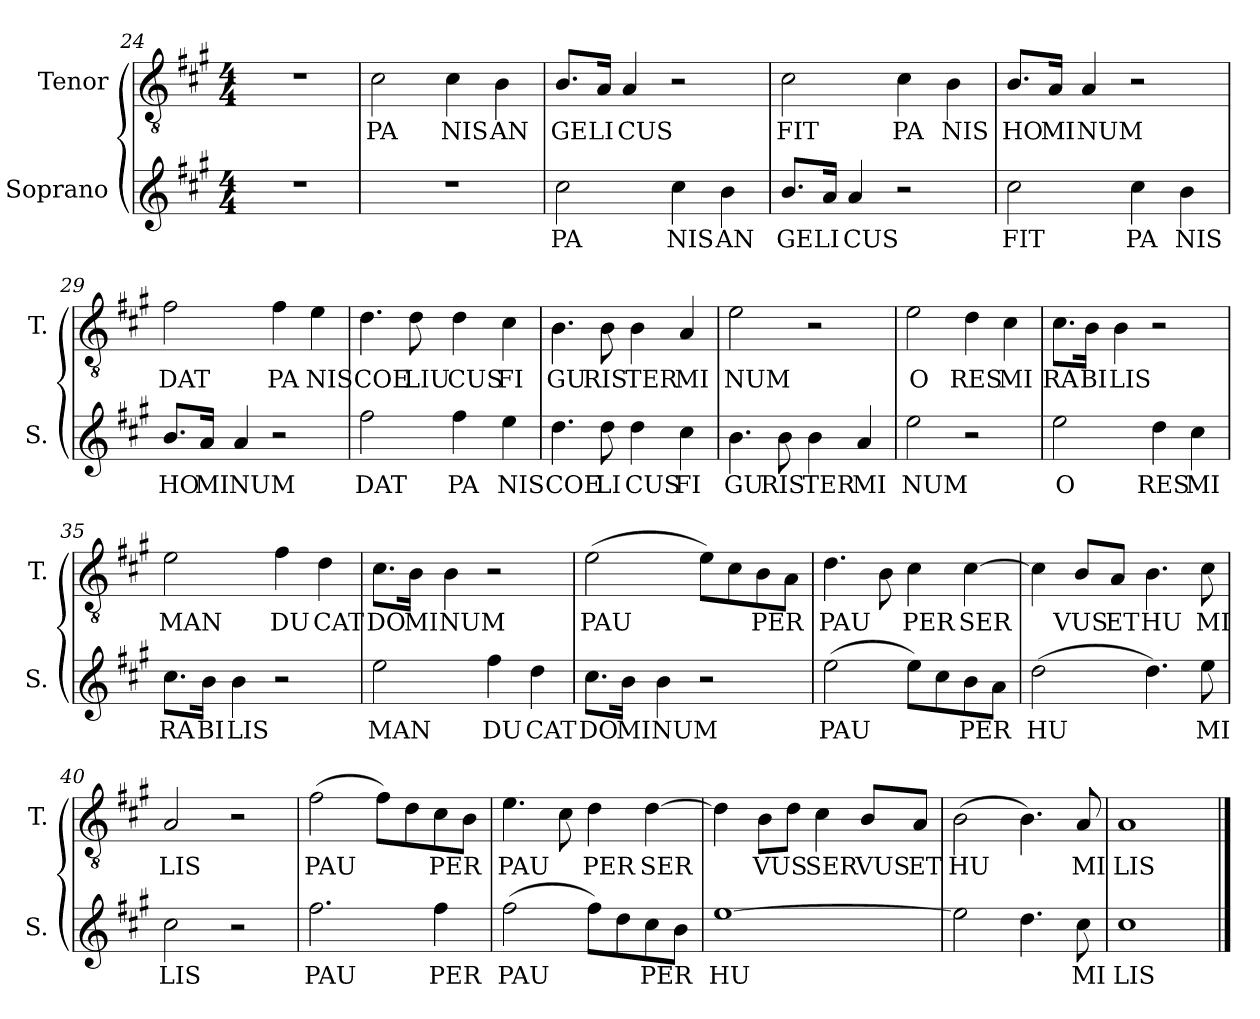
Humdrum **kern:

**kern	**text	**kern	**text
*part2	*part2	*part1	*part1
*staff2	*staff2	*staff1	*staff1
*I"Soprano	*	*I"Tenor	*
*I'S.	*	*I'T.	*
*clefG2	*	*clefGv2	*
*k[f#c#g#]	*	*k[f#c#g#]	*
*M4/4	*	*M4/4	*
=24	=24	=24	=24
1r	.	1r	.
=25	=25	=25	=25
1r	.	2c#\	PA
.	.	4c#\	NIS
.	.	4B\	AN
!!LO:PB:g=z
=26	=26	=26	=26
2cc#\	PA	8.B/L	GE
.	.	16A/Jk	LI
.	.	4A/	CUS
4cc#\	NIS	2r	.
4b\	AN	.	.
=27	=27	=27	=27
8.b/L	GE	2c#\	FIT
16a/Jk	LI	.	.
4a/	CUS	.	.
2r	.	4c#\	PA
.	.	4B\	NIS
=28	=28	=28	=28
2cc#\	FIT	8.B/L	HO
.	.	16A/Jk	MI
.	.	4A/	NUM
4cc#\	PA	2r	.
4b\	NIS	.	.
=29	=29	=29	=29
8.b/L	HO	2f#\	DAT
16a/Jk	MI	.	.
4a/	NUM	.	.
2r	.	4f#\	PA
.	.	4e\	NIS
!!LO:LB:g=z
=30	=30	=30	=30
2ff#\	DAT	4.d\	COE
.	.	8d\	LIU
4ff#\	PA	4d\	CUS
4ee\	NIS	4c#\	FI
=31	=31	=31	=31
4.dd\	COE	4.B\	GU
8dd\	LI	8B\	RIS
4dd\	CUS	4B\	TER
4cc#\	FI	4A/	MI
=32	=32	=32	=32
4.b\	GU	2e\	NUM
8b\	RIS	.	.
4b\	TER	2r	.
4a/	MI	.	.
=33	=33	=33	=33
2ee\	NUM	2e\	O
2r	.	4d\	RES
.	.	4c#\	MI
!!LO:LB:g=z
=34	=34	=34	=34
2ee\	O	8.c#\L	RA
.	.	16B\Jk	BI
.	.	4B\	LIS
4dd\	RES	2r	.
4cc#\	MI	.	.
=35	=35	=35	=35
8.cc#\L	RA	2e\	MAN
16b\Jk	BI	.	.
4b\	LIS	.	.
2r	.	4f#\	DU
.	.	4d\	CAT
=36	=36	=36	=36
2ee\	MAN	8.c#\L	DO
.	.	16B\Jk	MI
.	.	4B\	NUM
4ff#\	DU	2r	.
4dd\	CAT	.	.
=37	=37	=37	=37
8.cc#\L	DO	(2e\	PAU
16b\Jk	MI	.	.
4b\	NUM	.	.
2r	.	8e\L)	.
.	.	8c#\	.
.	.	8B\	PER
.	.	8A\J	.
!!LO:LB:g=z
=38	=38	=38	=38
(2ee\	PAU	4.d\	PAU
.	.	8B\	.
8ee\L)	.	4c#\	PER
8cc#\	.	.	.
8b\	PER	[4c#\	SER
8a\J	.	.	.
=39	=39	=39	=39
(2dd\	HU	4c#\]	.
.	.	8B/L	VUS
.	.	8A/J	ET
4.dd\)	.	4.B\	HU
8ee\	MI	8c#\	MI
=40	=40	=40	=40
2cc#\	LIS	2A/	LIS
2r	.	2r	.
=41	=41	=41	=41
2.ff#\	PAU	(2f#\	PAU
.	.	8f#\L)	.
.	.	8d\	.
4ff#\	PER	8c#\	PER
.	.	8B\J	.
=42	=42	=42	=42
(2ff#\	PAU	4.e\	PAU
.	.	8c#\	.
8ff#\L)	.	4d\	PER
8dd\	.	.	.
8cc#\	PER	[4d\	SER
8b\J	.	.	.
!!LO:LB:g=z
=43	=43	=43	=43
[1ee	HU	4d\]	.
.	.	8B\L	VUS
.	.	8d\J	.
.	.	4c#\	SER
.	.	8B/L	VUS
.	.	8A/J	ET
=44	=44	=44	=44
2ee\]	.	(2B\	HU
4.dd\	.	4.B\)	.
8cc#\	MI	8A/	MI
=45	=45	=45	=45
1cc#	LIS	1A	LIS
==	==	==	==
*-	*-	*-	*-
